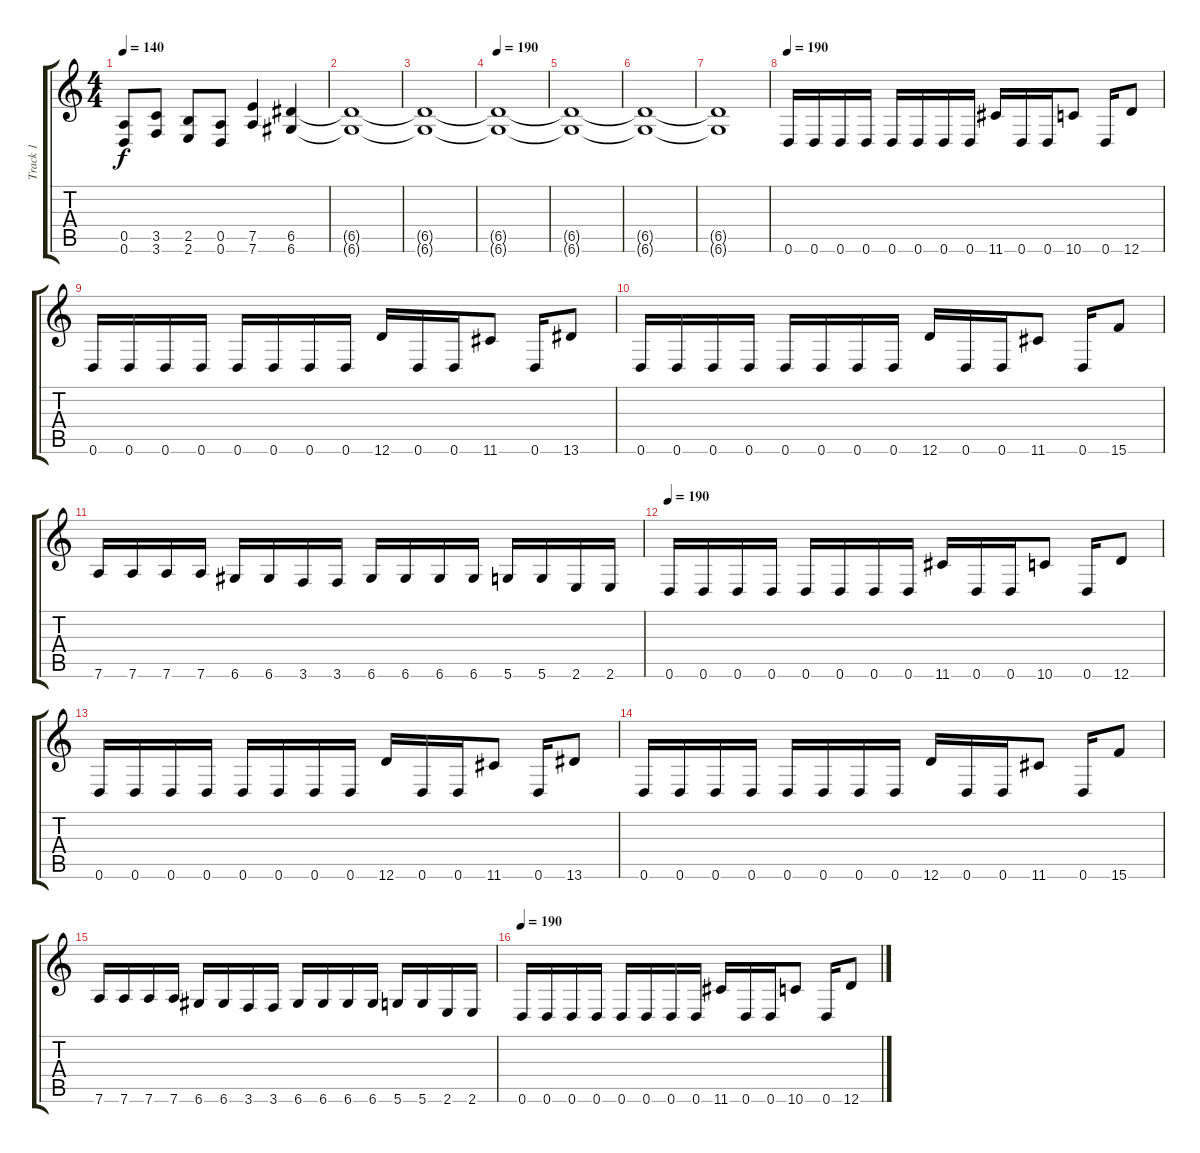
\track ("Track 1" "Track 1") {instrument distortionguitar}
\staff {score tabs}
\tuning (E4 B3 G3 D3 A2 D2) {hide}
\ts (4 4)
\tempo 140
\clef g2
\ks c
(0.5 0.6).8{dy f} (3.5 3.6).8 (2.5 2.6).8 (0.5 0.6).8 (7.5 7.6).4 (6.5 6.6).4 |
(6.5{t} 6.6{t}).1 |
(6.5{t} 6.6{t}).1 |
\tempo 190
(6.5{t} 6.6{t}).1 |
(6.5{t} 6.6{t}).1 |
(6.5{t} 6.6{t}).1 |
(6.5{t} 6.6{t}).1 |
\tempo 190
0.6.16 0.6.16 0.6.16 0.6.16 0.6.16 0.6.16 0.6.16 0.6.16 11.6.16 0.6.16 0.6.16 10.6.8 0.6.16 12.6.8 |
0.6.16 0.6.16 0.6.16 0.6.16 0.6.16 0.6.16 0.6.16 0.6.16 12.6.16 0.6.16 0.6.16 11.6.8 0.6.16 13.6.8 |
0.6.16 0.6.16 0.6.16 0.6.16 0.6.16 0.6.16 0.6.16 0.6.16 12.6.16 0.6.16 0.6.16 11.6.8 0.6.16 15.6.8 |
7.6.16 7.6.16 7.6.16 7.6.16 6.6.16 6.6.16 3.6.16 3.6.16 6.6.16 6.6.16 6.6.16 6.6.16 5.6.16 5.6.16 2.6.16 2.6.16 |
\tempo 190
0.6.16 0.6.16 0.6.16 0.6.16 0.6.16 0.6.16 0.6.16 0.6.16 11.6.16 0.6.16 0.6.16 10.6.8 0.6.16 12.6.8 |
0.6.16 0.6.16 0.6.16 0.6.16 0.6.16 0.6.16 0.6.16 0.6.16 12.6.16 0.6.16 0.6.16 11.6.8 0.6.16 13.6.8 |
0.6.16 0.6.16 0.6.16 0.6.16 0.6.16 0.6.16 0.6.16 0.6.16 12.6.16 0.6.16 0.6.16 11.6.8 0.6.16 15.6.8 |
7.6.16 7.6.16 7.6.16 7.6.16 6.6.16 6.6.16 3.6.16 3.6.16 6.6.16 6.6.16 6.6.16 6.6.16 5.6.16 5.6.16 2.6.16 2.6.16 |
\tempo 190
0.6.16 0.6.16 0.6.16 0.6.16 0.6.16 0.6.16 0.6.16 0.6.16 11.6.16 0.6.16 0.6.16 10.6.8 0.6.16 12.6.8
